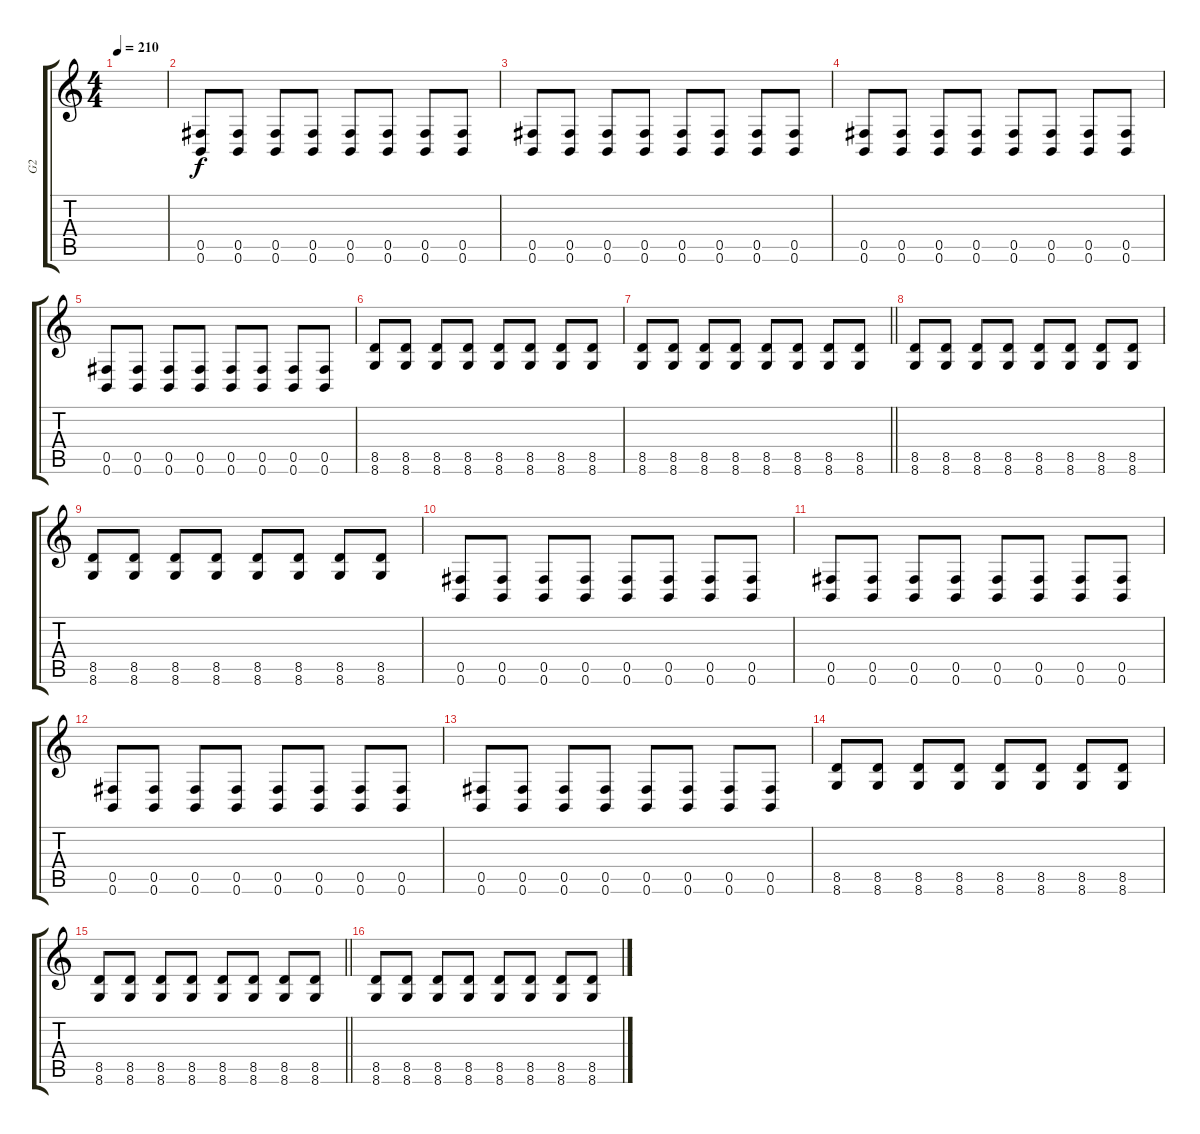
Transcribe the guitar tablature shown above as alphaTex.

\track ("G2" "G2") {instrument distortionguitar}
\staff {score tabs}
\tuning (Db4 Ab3 E3 B2 Gb2 B1) {hide}
\ts (4 4)
\tempo 210
\clef g2
\ks c
|
(0.5 0.6).8 (0.5 0.6).8 (0.5 0.6).8 (0.5 0.6).8 (0.5 0.6).8 (0.5 0.6).8 (0.5 0.6).8 (0.5 0.6).8 |
(0.5 0.6).8 (0.5 0.6).8 (0.5 0.6).8 (0.5 0.6).8 (0.5 0.6).8 (0.5 0.6).8 (0.5 0.6).8 (0.5 0.6).8 |
(0.5 0.6).8 (0.5 0.6).8 (0.5 0.6).8 (0.5 0.6).8 (0.5 0.6).8 (0.5 0.6).8 (0.5 0.6).8 (0.5 0.6).8 |
(0.5 0.6).8 (0.5 0.6).8 (0.5 0.6).8 (0.5 0.6).8 (0.5 0.6).8 (0.5 0.6).8 (0.5 0.6).8 (0.5 0.6).8 |
(8.5 8.6).8 (8.5 8.6).8 (8.5 8.6).8 (8.5 8.6).8 (8.5 8.6).8 (8.5 8.6).8 (8.5 8.6).8 (8.5 8.6).8 |
\barLineRight lightlight
(8.5 8.6).8 (8.5 8.6).8 (8.5 8.6).8 (8.5 8.6).8 (8.5 8.6).8 (8.5 8.6).8 (8.5 8.6).8 (8.5 8.6).8 |
\section ("" "")
(8.5 8.6).8 (8.5 8.6).8 (8.5 8.6).8 (8.5 8.6).8 (8.5 8.6).8 (8.5 8.6).8 (8.5 8.6).8 (8.5 8.6).8 |
(8.5 8.6).8 (8.5 8.6).8 (8.5 8.6).8 (8.5 8.6).8 (8.5 8.6).8 (8.5 8.6).8 (8.5 8.6).8 (8.5 8.6).8 |
(0.5 0.6).8 (0.5 0.6).8 (0.5 0.6).8 (0.5 0.6).8 (0.5 0.6).8 (0.5 0.6).8 (0.5 0.6).8 (0.5 0.6).8 |
(0.5 0.6).8 (0.5 0.6).8 (0.5 0.6).8 (0.5 0.6).8 (0.5 0.6).8 (0.5 0.6).8 (0.5 0.6).8 (0.5 0.6).8 |
(0.5 0.6).8 (0.5 0.6).8 (0.5 0.6).8 (0.5 0.6).8 (0.5 0.6).8 (0.5 0.6).8 (0.5 0.6).8 (0.5 0.6).8 |
(0.5 0.6).8 (0.5 0.6).8 (0.5 0.6).8 (0.5 0.6).8 (0.5 0.6).8 (0.5 0.6).8 (0.5 0.6).8 (0.5 0.6).8 |
(8.5 8.6).8 (8.5 8.6).8 (8.5 8.6).8 (8.5 8.6).8 (8.5 8.6).8 (8.5 8.6).8 (8.5 8.6).8 (8.5 8.6).8 |
\barLineRight lightlight
(8.5 8.6).8 (8.5 8.6).8 (8.5 8.6).8 (8.5 8.6).8 (8.5 8.6).8 (8.5 8.6).8 (8.5 8.6).8 (8.5 8.6).8 |
\section ("" "")
(8.5 8.6).8 (8.5 8.6).8 (8.5 8.6).8 (8.5 8.6).8 (8.5 8.6).8 (8.5 8.6).8 (8.5 8.6).8 (8.5 8.6).8
